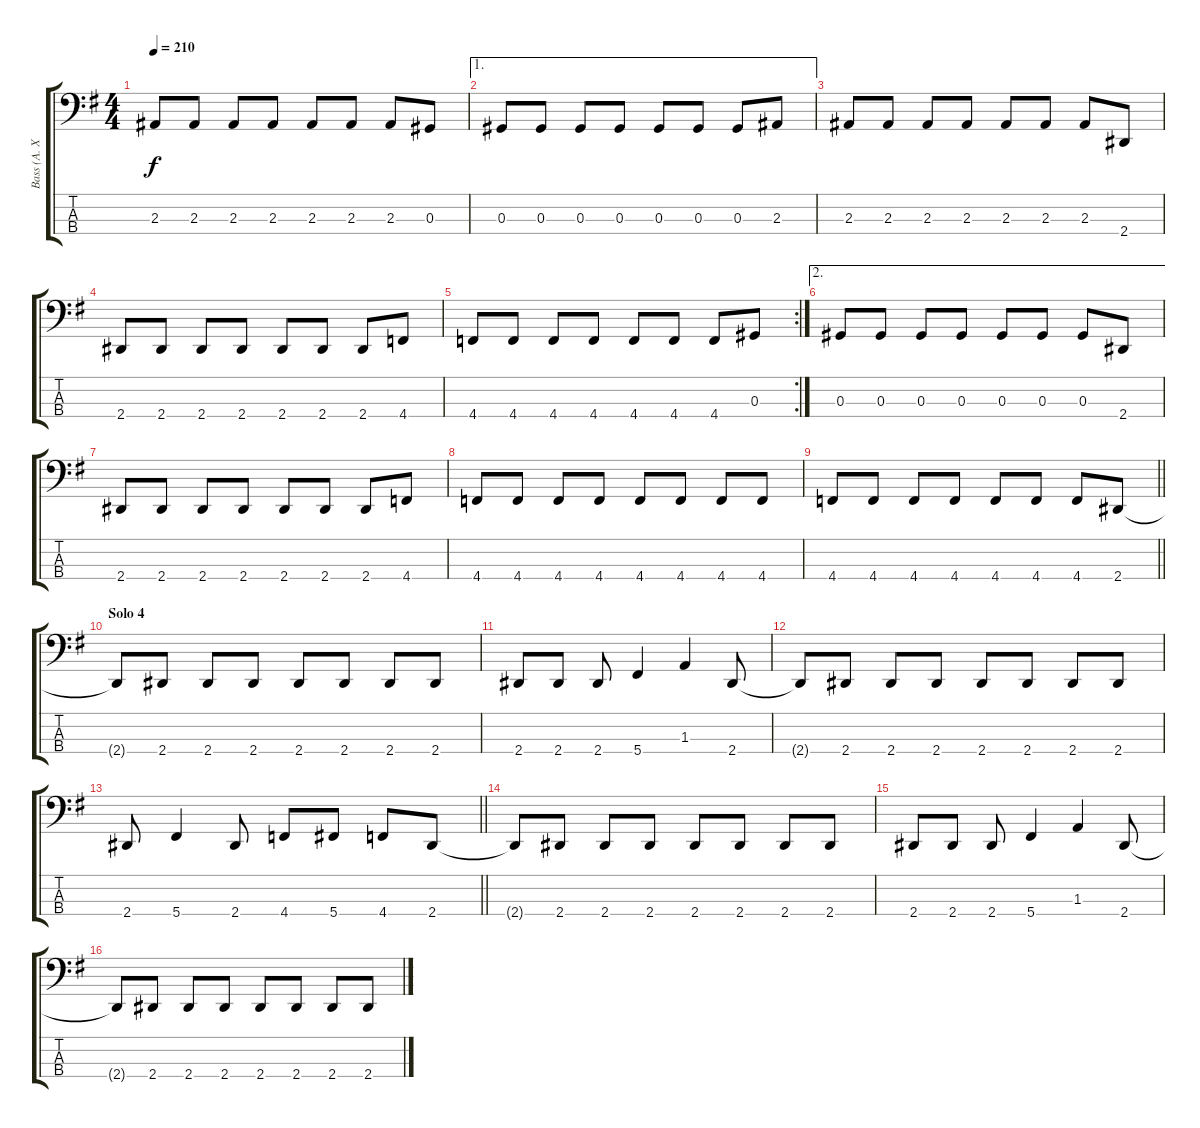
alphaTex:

\track ("Bass (А. Харьков)" "Bass (А. Х") {instrument electricbassfinger}
\staff {score tabs}
\tuning (Gb2 Db2 Ab1 Db1) {hide}
\ts (4 4)
\tempo 210
\clef f4
\ks g
2.3.8{dy f} 2.3.8 2.3.8 2.3.8 2.3.8 2.3.8 2.3.8 0.3.8 |
\ae 1
0.3.8 0.3.8 0.3.8 0.3.8 0.3.8 0.3.8 0.3.8 2.3.8 |
2.3.8 2.3.8 2.3.8 2.3.8 2.3.8 2.3.8 2.3.8 2.4.8 |
2.4.8 2.4.8 2.4.8 2.4.8 2.4.8 2.4.8 2.4.8 4.4.8 |
\rc 2
4.4.8 4.4.8 4.4.8 4.4.8 4.4.8 4.4.8 4.4.8 0.3.8 |
\ae 2
0.3.8 0.3.8 0.3.8 0.3.8 0.3.8 0.3.8 0.3.8 2.4.8 |
2.4.8 2.4.8 2.4.8 2.4.8 2.4.8 2.4.8 2.4.8 4.4.8 |
4.4.8 4.4.8 4.4.8 4.4.8 4.4.8 4.4.8 4.4.8 4.4.8 |
\barLineRight lightlight
4.4.8 4.4.8 4.4.8 4.4.8 4.4.8 4.4.8 4.4.8 2.4.8 |
\section ("" "Solo 4")
2.4{t}.8 2.4.8 2.4.8 2.4.8 2.4.8 2.4.8 2.4.8 2.4.8 |
2.4.8 2.4.8 2.4.8 5.4.4 1.3.4 2.4.8 |
2.4{t}.8 2.4.8 2.4.8 2.4.8 2.4.8 2.4.8 2.4.8 2.4.8 |
\barLineRight lightlight
2.4.8 5.4.4 2.4.8 4.4.8 5.4.8 4.4.8 2.4.8 |
2.4{t}.8 2.4.8 2.4.8 2.4.8 2.4.8 2.4.8 2.4.8 2.4.8 |
2.4.8 2.4.8 2.4.8 5.4.4 1.3.4 2.4.8 |
2.4{t}.8 2.4.8 2.4.8 2.4.8 2.4.8 2.4.8 2.4.8 2.4.8
